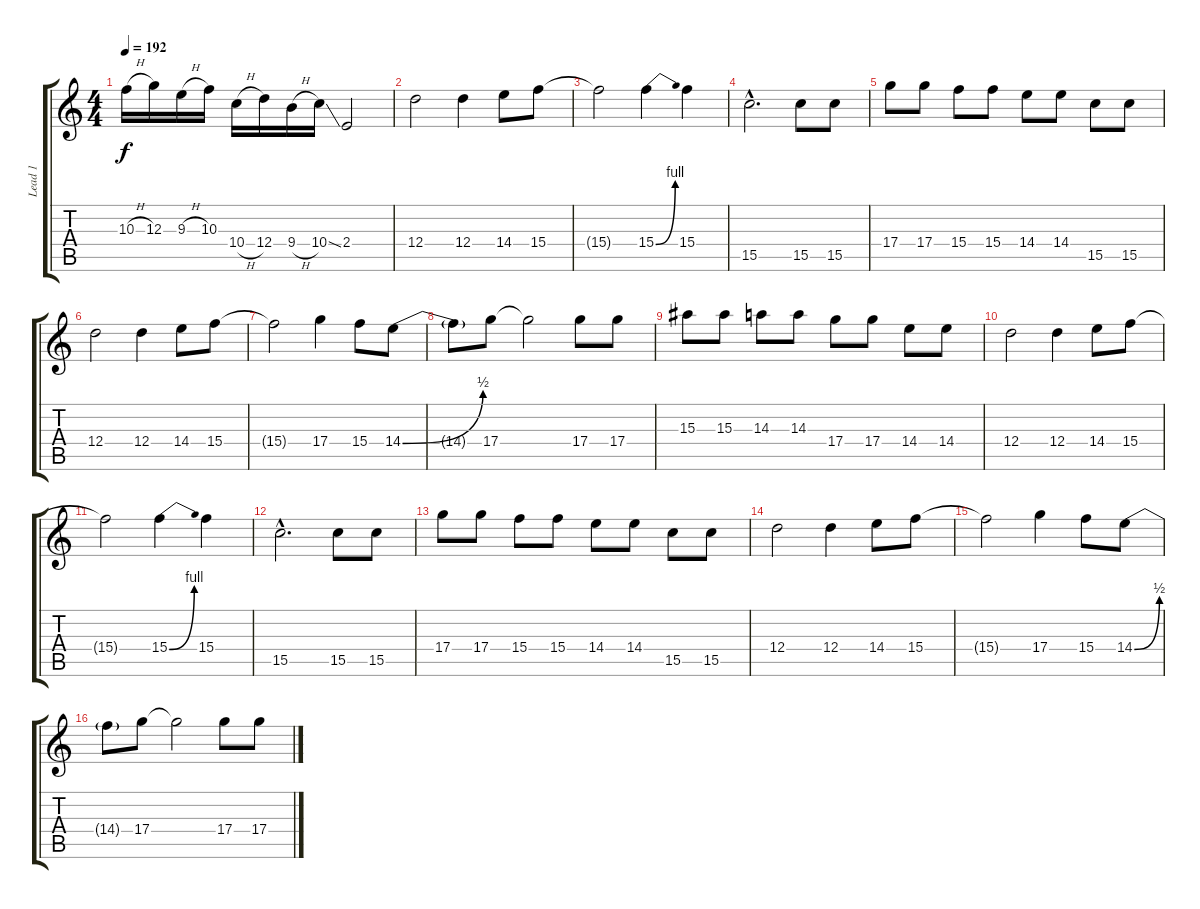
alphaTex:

\track ("Lead 1" "Lead 1") {instrument distortionguitar}
\staff {score tabs}
\tuning (E4 B3 G3 D3 A2 E2) {hide}
\ts (4 4)
\tempo 192
\clef g2
\ks c
10.3{h}.16{dy f} 12.3.16 9.3{h}.16 10.3.16 10.4{h}.16 12.4.16 9.4{h}.16 10.4{ss}.16 2.4.2 |
12.4.2 12.4.4 14.4.8 15.4.8 |
15.4{t}.2 15.4{be (bend 0 0 60 4)}.4 15.4.4 |
15.5{hac}.2{d} 15.5.8 15.5.8 |
17.4.8 17.4.8 15.4.8 15.4.8 14.4.8 14.4.8 15.5.8 15.5.8 |
12.4.2 12.4.4 14.4.8 15.4.8 |
15.4{t}.2 17.4.4 15.4.8 14.4{be (bend 0 0 60 2)}.8 |
14.4{t}.8 17.4.8 17.4{t}.2 17.4.8 17.4.8 |
15.3.8 15.3.8 14.3.8 14.3.8 17.4.8 17.4.8 14.4.8 14.4.8 |
12.4.2 12.4.4 14.4.8 15.4.8 |
15.4{t}.2 15.4{be (bend 0 0 60 4)}.4 15.4.4 |
15.5{hac}.2{d} 15.5.8 15.5.8 |
17.4.8 17.4.8 15.4.8 15.4.8 14.4.8 14.4.8 15.5.8 15.5.8 |
12.4.2 12.4.4 14.4.8 15.4.8 |
15.4{t}.2 17.4.4 15.4.8 14.4{be (bend 0 0 60 2)}.8 |
14.4{t}.8 17.4.8 17.4{t}.2 17.4.8 17.4.8
